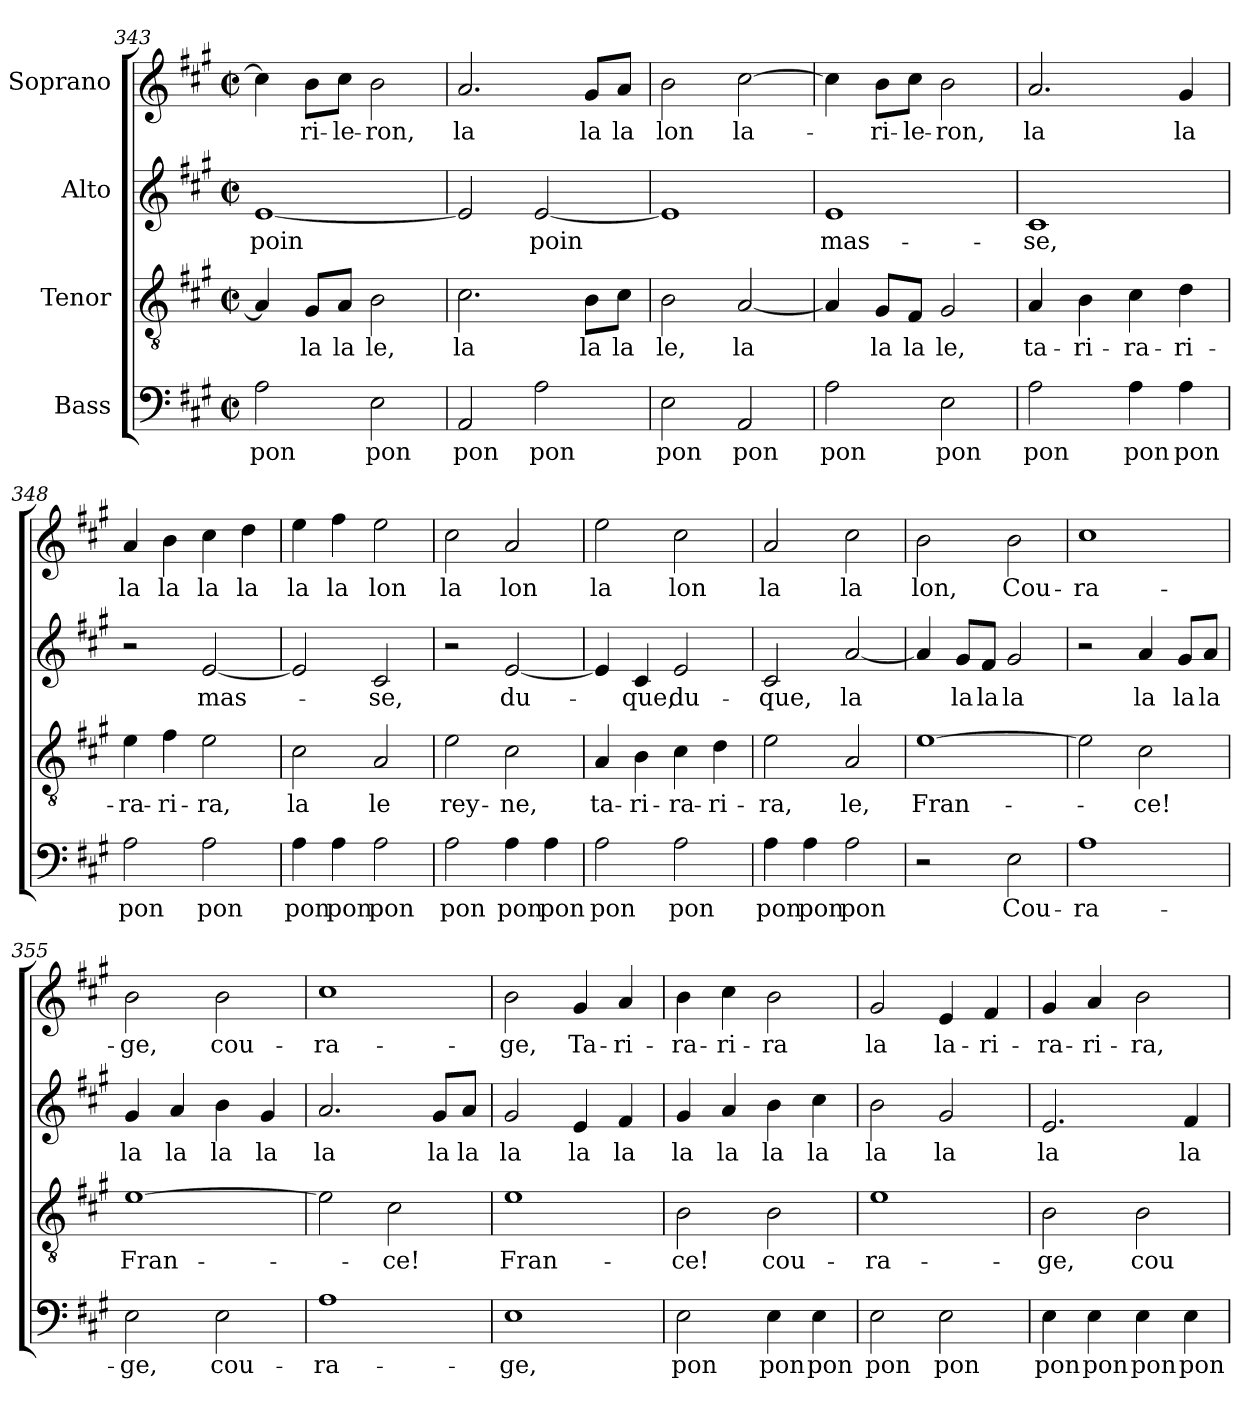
**kern	**text	**kern	**text	**kern	**text	**kern	**text
*part4	*part4	*part3	*part3	*part2	*part2	*part1	*part1
*staff4	*staff4	*staff3	*staff3	*staff2	*staff2	*staff1	*staff1
*I"Bass	*	*I"Tenor	*	*I"Alto	*	*I"Soprano	*
!!LO:PB:g=z
*clefF4	*	*clefGv2	*	*clefG2	*	*clefG2	*
*k[f#c#g#]	*	*k[f#c#g#]	*	*k[f#c#g#]	*	*k[f#c#g#]	*
*A:	*	*A:	*	*A:	*	*A:	*
*M2/2	*	*M2/2	*	*M2/2	*	*M2/2	*
*met(c|)	*	*met(c|)	*	*met(c|)	*	*met(c|)	*
=343	=343	=343	=343	=343	=343	=343	=343
2A\	pon	4A/]	.	[1e	poin	4cc#\]	.
.	.	8G#/L	la	.	.	8b\L	-ri-
.	.	8A/J	la	.	.	8cc#\J	-le-
2E\	pon	2B\	le,	.	.	2b\	-ron,
=344	=344	=344	=344	=344	=344	=344	=344
2AA/	pon	2.c#\	la	2e/]	.	2.a/	la
2A\	pon	.	.	[2e/	poin	.	.
.	.	8B\L	la	.	.	8g#/L	la
.	.	8c#\J	la	.	.	8a/J	la
=345	=345	=345	=345	=345	=345	=345	=345
2E\	pon	2B\	le,	1e]	.	2b\	lon
2AA/	pon	[2A/	la	.	.	[2cc#\	la-
=346	=346	=346	=346	=346	=346	=346	=346
2A\	pon	4A/]	.	1e	mas-	4cc#\]	.
.	.	8G#/L	la	.	.	8b\L	-ri-
.	.	8F#/J	la	.	.	8cc#\J	-le-
2E\	pon	2G#/	le,	.	.	2b\	-ron,
=347	=347	=347	=347	=347	=347	=347	=347
2A\	pon	4A/	ta-	1c#	-se,	2.a/	la
.	.	4B\	-ri-	.	.	.	.
4A\	pon	4c#\	-ra-	.	.	.	.
4A\	pon	4d\	-ri-	.	.	4g#/	la
=348	=348	=348	=348	=348	=348	=348	=348
2A\	pon	4e\	-ra-	2r	.	4a/	la
.	.	4f#\	-ri-	.	.	4b\	la
2A\	pon	2e\	-ra,	[2e/	mas-	4cc#\	la
.	.	.	.	.	.	4dd\	la
=349	=349	=349	=349	=349	=349	=349	=349
4A\	pon	2c#\	la	2e/]	.	4ee\	la
4A\	pon	.	.	.	.	4ff#\	la
2A\	pon	2A/	le	2c#/	-se,	2ee\	lon
!!LO:LB:g=z
=350	=350	=350	=350	=350	=350	=350	=350
2A\	pon	2e\	rey-	2r	.	2cc#\	la
4A\	pon	2c#\	-ne,	[2e/	du-	2a/	lon
4A\	pon	.	.	.	.	.	.
=351	=351	=351	=351	=351	=351	=351	=351
2A\	pon	4A/	ta-	4e/]	.	2ee\	la
.	.	4B\	-ri-	4c#/	-que,	.	.
2A\	pon	4c#\	-ra-	2e/	du-	2cc#\	lon
.	.	4d\	-ri-	.	.	.	.
=352	=352	=352	=352	=352	=352	=352	=352
4A\	pon	2e\	-ra,	2c#/	-que,	2a/	la
4A\	pon	.	.	.	.	.	.
2A\	pon	2A/	le,	[2a/	la	2cc#\	la
=353	=353	=353	=353	=353	=353	=353	=353
2r	.	[1e	Fran-	4a/]	.	2b\	lon,
.	.	.	.	8g#/L	la	.	.
.	.	.	.	8f#/J	la	.	.
2E\	Cou-	.	.	2g#/	la	2b\	Cou-
=354	=354	=354	=354	=354	=354	=354	=354
1A	-ra-	2e\]	.	2r	.	1cc#	-ra-
.	.	2c#\	-ce!	4a/	la	.	.
.	.	.	.	8g#/L	la	.	.
.	.	.	.	8a/J	la	.	.
=355	=355	=355	=355	=355	=355	=355	=355
2E\	-ge,	[1e	Fran-	4g#/	la	2b\	-ge,
.	.	.	.	4a/	la	.	.
2E\	cou-	.	.	4b\	la	2b\	cou-
.	.	.	.	4g#/	la	.	.
=356	=356	=356	=356	=356	=356	=356	=356
1A	-ra-	2e\]	.	2.a/	la	1cc#	-ra-
.	.	2c#\	-ce!	.	.	.	.
.	.	.	.	8g#/L	la	.	.
.	.	.	.	8a/J	la	.	.
!!LO:LB:g=z
=357	=357	=357	=357	=357	=357	=357	=357
1E	-ge,	1e	Fran-	2g#/	la	2b\	-ge,
.	.	.	.	4e/	la	4g#/	Ta-
.	.	.	.	4f#/	la	4a/	-ri-
=358	=358	=358	=358	=358	=358	=358	=358
2E\	pon	2B\	-ce!	4g#/	la	4b\	-ra-
.	.	.	.	4a/	la	4cc#\	-ri-
4E\	pon	2B\	cou-	4b\	la	2b\	-ra
4E\	pon	.	.	4cc#\	la	.	.
=359	=359	=359	=359	=359	=359	=359	=359
2E\	pon	1e	-ra-	2b\	la	2g#/	la
2E\	pon	.	.	2g#/	la	4e/	la-
.	.	.	.	.	.	4f#/	-ri-
=360	=360	=360	=360	=360	=360	=360	=360
4E\	pon	2B\	-ge,	2.e/	la	4g#/	-ra-
4E\	pon	.	.	.	.	4a/	-ri-
4E\	pon	2B\	cou-	.	.	2b\	-ra,
4E\	pon	.	.	4f#/	la	.	.
=	=	=	=	=	=	=	=
*-	*-	*-	*-	*-	*-	*-	*-
